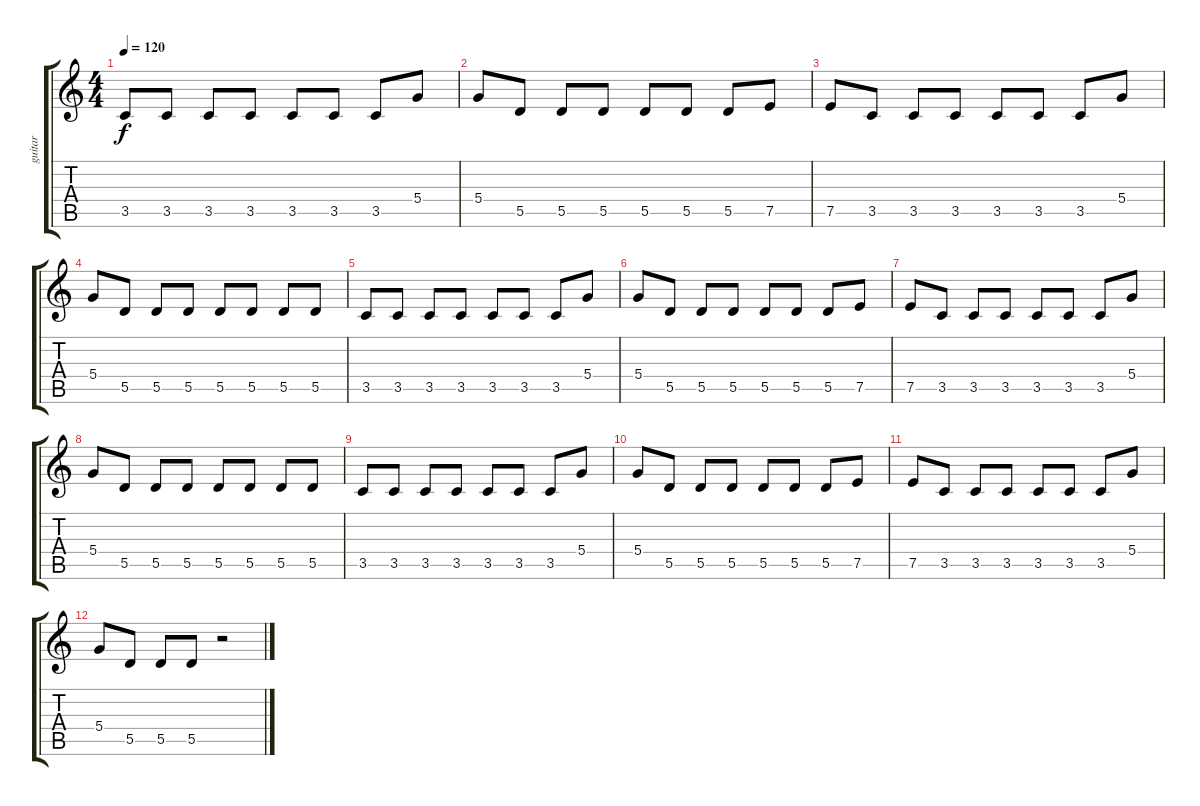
\track ("guitar" "guitar") {instrument distortionguitar}
\staff {score tabs}
\tuning (E4 B3 G3 D3 A2 E2) {hide}
\ts (4 4)
\tempo 120
\clef g2
\ks c
3.5.8{dy f volume 12 instrument banjo} 3.5.8 3.5.8 3.5.8 3.5.8 3.5.8 3.5.8 5.4.8 |
5.4.8 5.5.8 5.5.8 5.5.8 5.5.8 5.5.8 5.5.8 7.5.8 |
7.5.8 3.5.8 3.5.8 3.5.8 3.5.8 3.5.8 3.5.8 5.4.8 |
5.4.8 5.5.8 5.5.8 5.5.8 5.5.8 5.5.8 5.5.8 5.5.8 |
3.5.8 3.5.8 3.5.8 3.5.8 3.5.8 3.5.8 3.5.8 5.4.8 |
5.4.8 5.5.8 5.5.8 5.5.8 5.5.8 5.5.8 5.5.8 7.5.8 |
7.5.8 3.5.8 3.5.8 3.5.8 3.5.8 3.5.8 3.5.8 5.4.8 |
5.4.8 5.5.8 5.5.8 5.5.8 5.5.8 5.5.8 5.5.8 5.5.8 |
3.5.8 3.5.8 3.5.8 3.5.8 3.5.8 3.5.8 3.5.8 5.4.8 |
5.4.8 5.5.8 5.5.8 5.5.8 5.5.8 5.5.8 5.5.8 7.5.8 |
7.5.8 3.5.8 3.5.8 3.5.8 3.5.8 3.5.8 3.5.8 5.4.8 |
5.4.8 5.5.8 5.5.8 5.5.8 r.2
